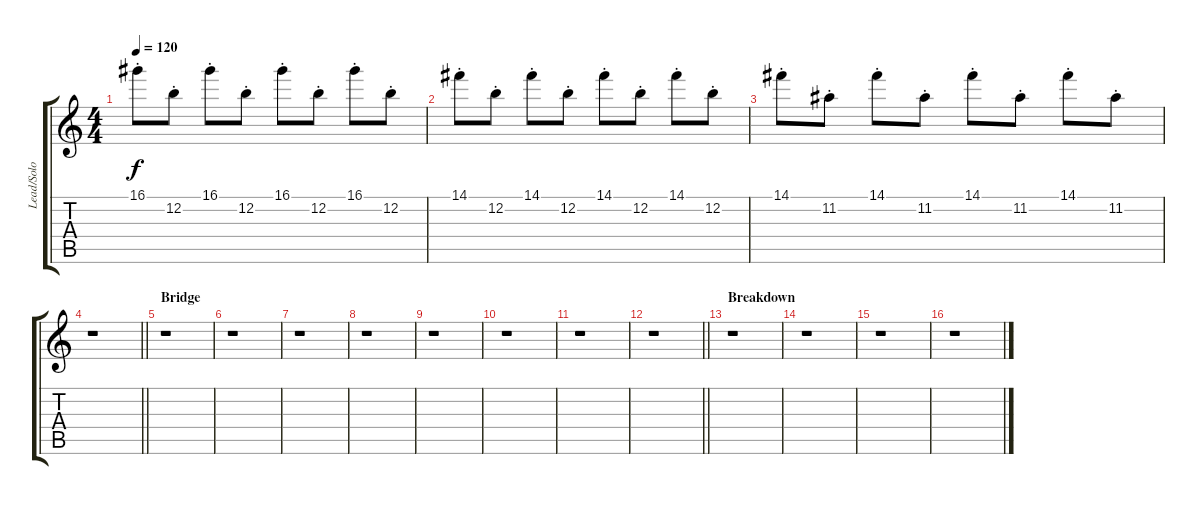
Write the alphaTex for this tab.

\track ("Lead/Solo Guitar" "Lead/Solo ") {instrument electricguitarjazz}
\staff {score tabs}
\tuning (E4 B3 G3 D3 A2 E2) {hide}
\ts (4 4)
\tempo 120
\clef g2
\ks c
16.1{st}.8{dy f} 12.2{st}.8 16.1{st}.8 12.2{st}.8 16.1{st}.8 12.2{st}.8 16.1{st}.8 12.2{st}.8 |
14.1{st}.8 12.2{st}.8 14.1{st}.8 12.2{st}.8 14.1{st}.8 12.2{st}.8 14.1{st}.8 12.2{st}.8 |
14.1{st}.8 11.2{st}.8 14.1{st}.8 11.2{st}.8 14.1{st}.8 11.2{st}.8 14.1{st}.8 11.2{st}.8 |
\barLineRight lightlight
r.1 |
\section ("" "Bridge")
r.1 |
r.1 |
r.1 |
r.1 |
r.1 |
r.1 |
r.1 |
\barLineRight lightlight
r.1 |
\section ("" "Breakdown")
r.1 |
r.1 |
r.1 |
r.1
